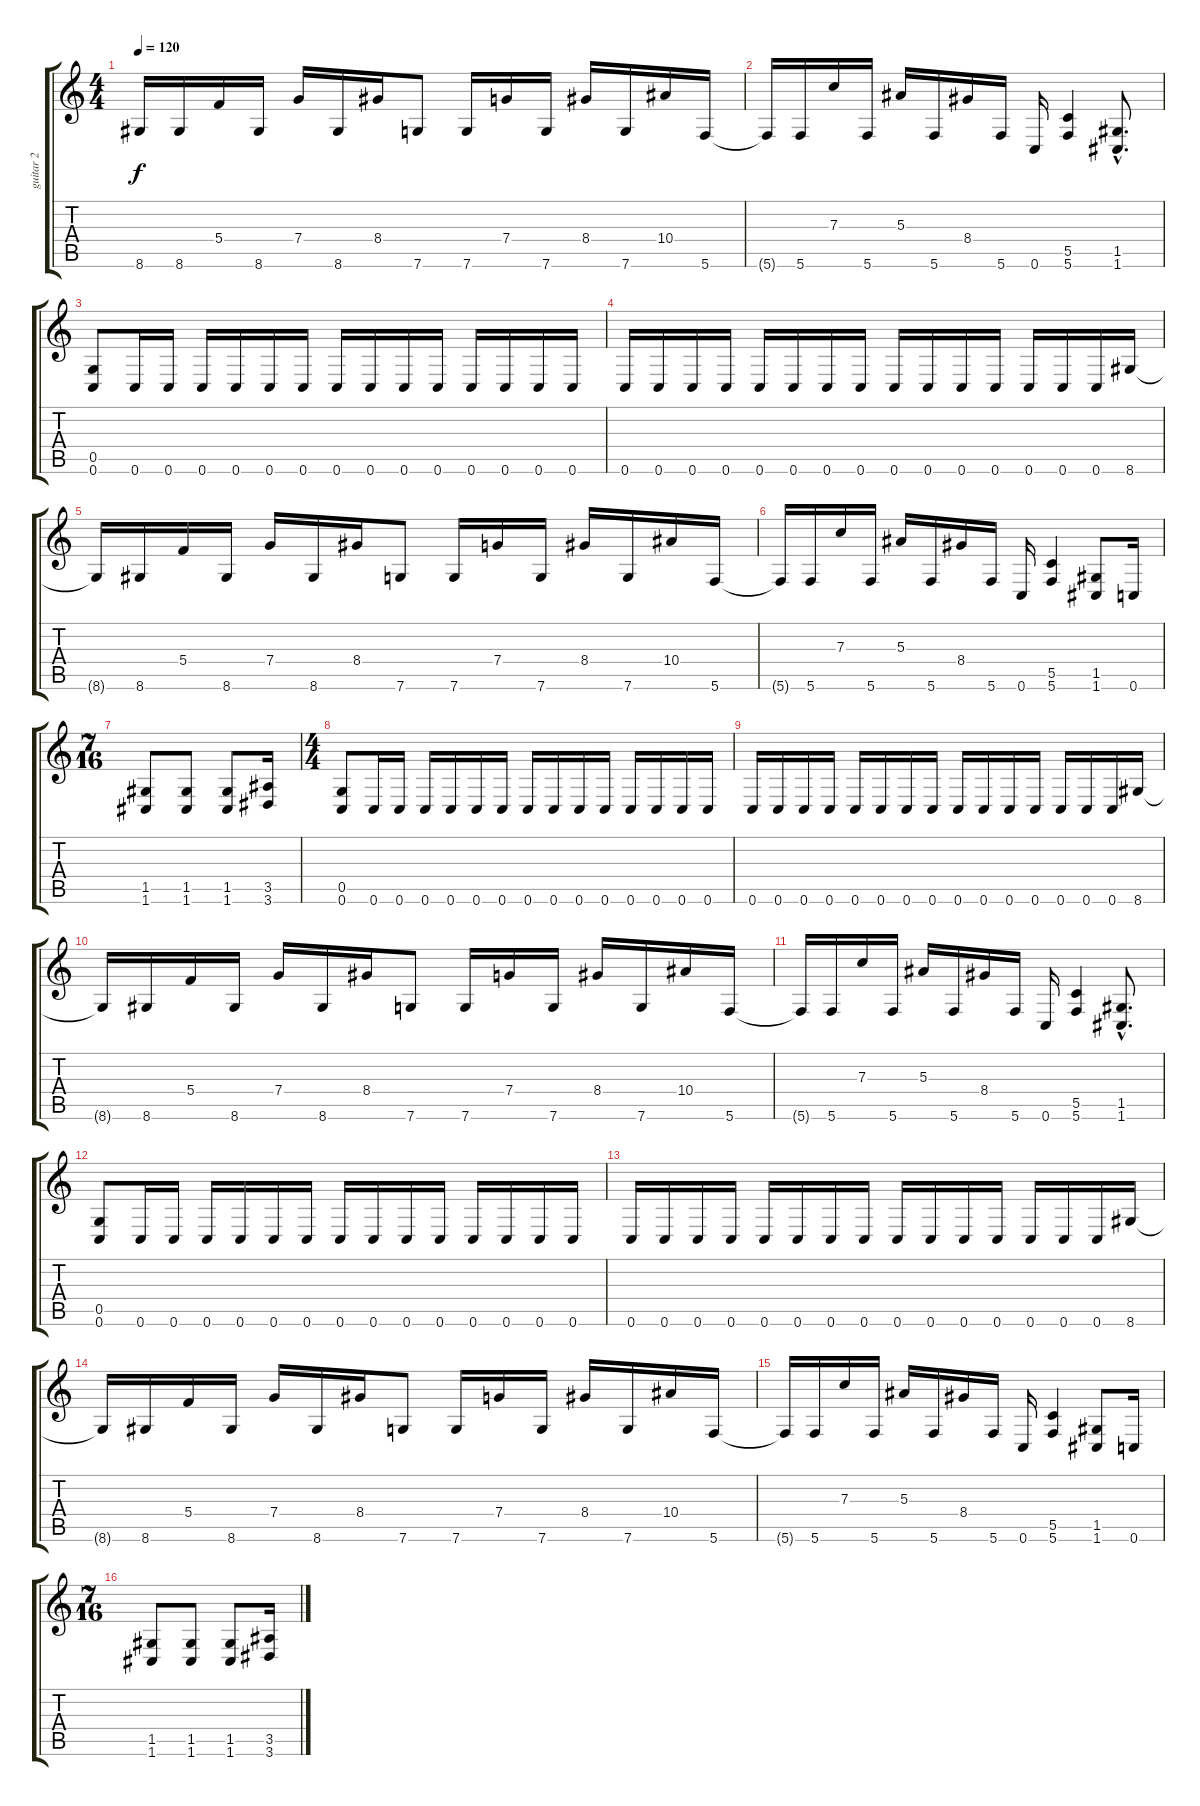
\track ("guitar 2" "guitar 2") {instrument overdrivenguitar}
\staff {score tabs}
\tuning (D4 A3 F3 C3 G2 C2) {hide}
\ts (4 4)
\tempo 120
\clef g2
\ks c
8.6{t}.16{dy f} 8.6.16 5.4.16 8.6.16 7.4.16 8.6.16 8.4.16 7.6.8 7.6.16 7.4.16 7.6.16 8.4.16 7.6.16 10.4.16 5.6.16 |
5.6{t}.16 5.6.16 7.3.16 5.6.16 5.3.16 5.6.16 8.4.16 5.6.16 0.6.16 (5.5 5.6).4 (1.5{hac} 1.6{hac}).8{d} |
(0.5 0.6).8 0.6.16 0.6.16 0.6.16 0.6.16 0.6.16 0.6.16 0.6.16 0.6.16 0.6.16 0.6.16 0.6.16 0.6.16 0.6.16 0.6.16 |
0.6.16 0.6.16 0.6.16 0.6.16 0.6.16 0.6.16 0.6.16 0.6.16 0.6.16 0.6.16 0.6.16 0.6.16 0.6.16 0.6.16 0.6.16 8.6.16 |
8.6{t}.16 8.6.16 5.4.16 8.6.16 7.4.16 8.6.16 8.4.16 7.6.8 7.6.16 7.4.16 7.6.16 8.4.16 7.6.16 10.4.16 5.6.16 |
5.6{t}.16 5.6.16 7.3.16 5.6.16 5.3.16 5.6.16 8.4.16 5.6.16 0.6.16 (5.5 5.6).4 (1.5 1.6).8 0.6.16 |
\ts (7 16)
(1.5 1.6).8 (1.5 1.6).8 (1.5 1.6).8 (3.5 3.6).16 |
\ts (4 4)
(0.5 0.6).8 0.6.16 0.6.16 0.6.16 0.6.16 0.6.16 0.6.16 0.6.16 0.6.16 0.6.16 0.6.16 0.6.16 0.6.16 0.6.16 0.6.16 |
0.6.16 0.6.16 0.6.16 0.6.16 0.6.16 0.6.16 0.6.16 0.6.16 0.6.16 0.6.16 0.6.16 0.6.16 0.6.16 0.6.16 0.6.16 8.6.16 |
8.6{t}.16 8.6.16 5.4.16 8.6.16 7.4.16 8.6.16 8.4.16 7.6.8 7.6.16 7.4.16 7.6.16 8.4.16 7.6.16 10.4.16 5.6.16 |
5.6{t}.16 5.6.16 7.3.16 5.6.16 5.3.16 5.6.16 8.4.16 5.6.16 0.6.16 (5.5 5.6).4 (1.5{hac} 1.6{hac}).8{d} |
(0.5 0.6).8 0.6.16 0.6.16 0.6.16 0.6.16 0.6.16 0.6.16 0.6.16 0.6.16 0.6.16 0.6.16 0.6.16 0.6.16 0.6.16 0.6.16 |
0.6.16 0.6.16 0.6.16 0.6.16 0.6.16 0.6.16 0.6.16 0.6.16 0.6.16 0.6.16 0.6.16 0.6.16 0.6.16 0.6.16 0.6.16 8.6.16 |
8.6{t}.16 8.6.16 5.4.16 8.6.16 7.4.16 8.6.16 8.4.16 7.6.8 7.6.16 7.4.16 7.6.16 8.4.16 7.6.16 10.4.16 5.6.16 |
5.6{t}.16 5.6.16 7.3.16 5.6.16 5.3.16 5.6.16 8.4.16 5.6.16 0.6.16 (5.5 5.6).4 (1.5 1.6).8 0.6.16 |
\ts (7 16)
(1.5 1.6).8 (1.5 1.6).8 (1.5 1.6).8 (3.5 3.6).16
